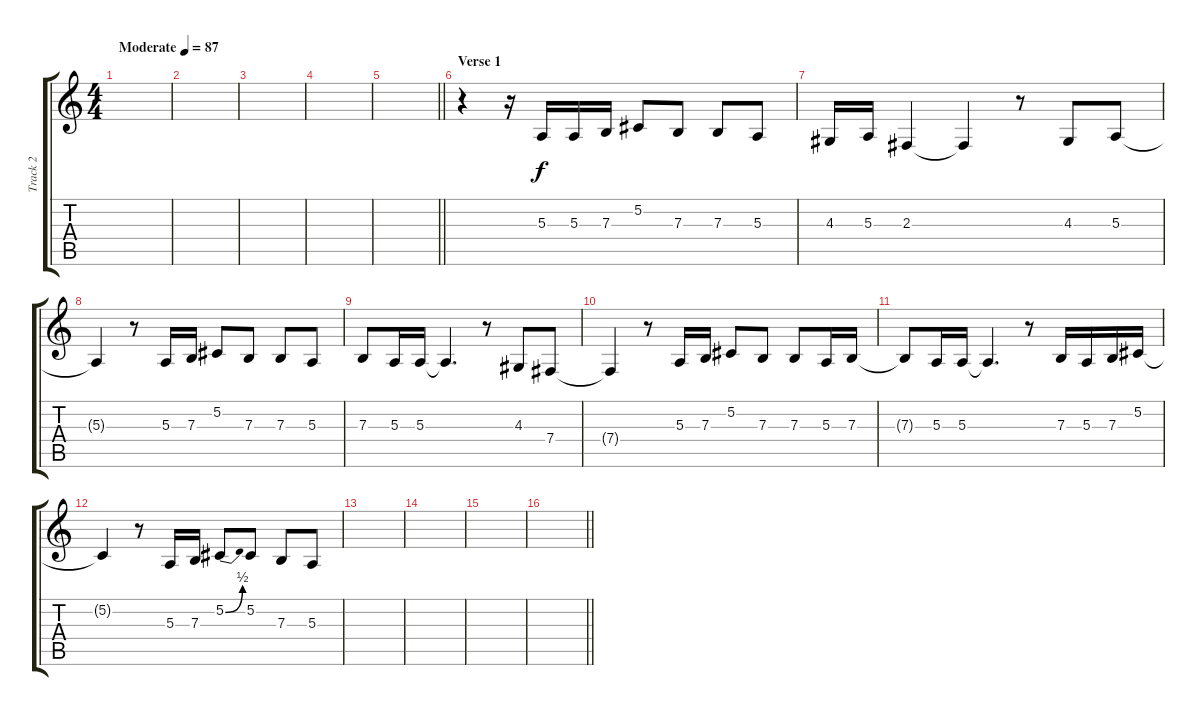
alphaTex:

\track ("Track 2" "Track 2") {instrument clarinet}
\staff {score tabs}
\tuning (Db4 Ab3 E3 B2 Gb2 B1) {hide}
\ts (4 4)
\tempo (87 "Moderate")
\clef g2
\ks c
|
|
|
|
\barLineRight lightlight
|
\section ("" "Verse 1")
r.4 r.16 5.3.16 5.3.16 7.3.16 5.2.8 7.3.8 7.3.8 5.3.8 |
4.3.16 5.3.16 2.3.4 2.3{t}.4 r.8 4.3.8 5.3.8 |
5.3{t}.4 r.8 5.3.16 7.3.16 5.2.8 7.3.8 7.3.8 5.3.8 |
7.3.8 5.3.16 5.3.16 5.3{t}.4{d} r.8 4.3.8 7.4.8 |
7.4{t}.4 r.8 5.3.16 7.3.16 5.2.8 7.3.8 7.3.8 5.3.16 7.3.16 |
7.3{t}.8 5.3.16 5.3.16 5.3{t}.4{d} r.8 7.3.16 5.3.16 7.3.16 5.2.16 |
5.2{t}.4 r.8 5.3.16 7.3.16 5.2{be (bend 0 0 60 2)}.8 5.2.8 7.3.8 5.3.8 |
|
|
|
\barLineRight lightlight
